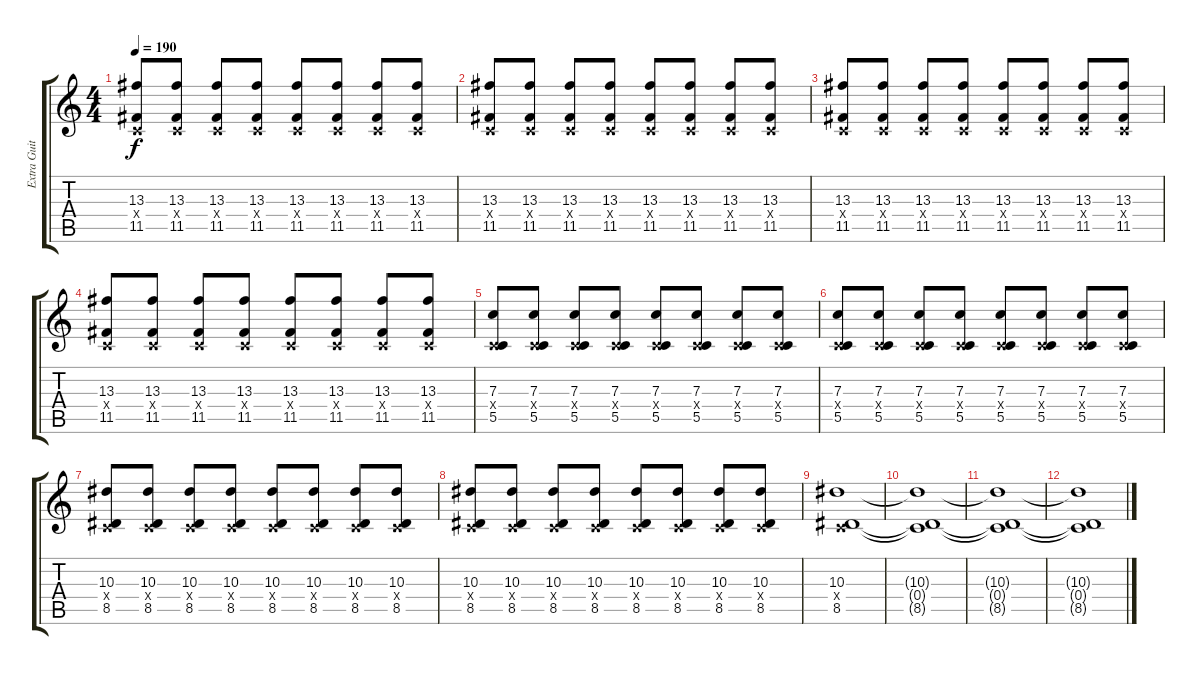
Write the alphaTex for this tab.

\track ("Extra Guitar" "Extra Guit") {instrument distortionguitar}
\staff {score tabs}
\tuning (D4 A3 F3 C3 G2 C2) {hide}
\ts (4 4)
\tempo 190
\clef g2
\ks c
(13.3 0.4{x} 11.5).8{dy f} (13.3 0.4{x} 11.5).8 (13.3 0.4{x} 11.5).8 (13.3 0.4{x} 11.5).8 (13.3 0.4{x} 11.5).8 (13.3 0.4{x} 11.5).8 (13.3 0.4{x} 11.5).8 (13.3 0.4{x} 11.5).8 |
(13.3 0.4{x} 11.5).8 (13.3 0.4{x} 11.5).8 (13.3 0.4{x} 11.5).8 (13.3 0.4{x} 11.5).8 (13.3 0.4{x} 11.5).8 (13.3 0.4{x} 11.5).8 (13.3 0.4{x} 11.5).8 (13.3 0.4{x} 11.5).8 |
(13.3 0.4{x} 11.5).8 (13.3 0.4{x} 11.5).8 (13.3 0.4{x} 11.5).8 (13.3 0.4{x} 11.5).8 (13.3 0.4{x} 11.5).8 (13.3 0.4{x} 11.5).8 (13.3 0.4{x} 11.5).8 (13.3 0.4{x} 11.5).8 |
(13.3 0.4{x} 11.5).8 (13.3 0.4{x} 11.5).8 (13.3 0.4{x} 11.5).8 (13.3 0.4{x} 11.5).8 (13.3 0.4{x} 11.5).8 (13.3 0.4{x} 11.5).8 (13.3 0.4{x} 11.5).8 (13.3 0.4{x} 11.5).8 |
(7.3 0.4{x} 5.5).8 (7.3 0.4{x} 5.5).8 (7.3 0.4{x} 5.5).8 (7.3 0.4{x} 5.5).8 (7.3 0.4{x} 5.5).8 (7.3 0.4{x} 5.5).8 (7.3 0.4{x} 5.5).8 (7.3 0.4{x} 5.5).8 |
(7.3 0.4{x} 5.5).8 (7.3 0.4{x} 5.5).8 (7.3 0.4{x} 5.5).8 (7.3 0.4{x} 5.5).8 (7.3 0.4{x} 5.5).8 (7.3 0.4{x} 5.5).8 (7.3 0.4{x} 5.5).8 (7.3 0.4{x} 5.5).8 |
(10.3 0.4{x} 8.5).8 (10.3 0.4{x} 8.5).8 (10.3 0.4{x} 8.5).8 (10.3 0.4{x} 8.5).8 (10.3 0.4{x} 8.5).8 (10.3 0.4{x} 8.5).8 (10.3 0.4{x} 8.5).8 (10.3 0.4{x} 8.5).8 |
(10.3 0.4{x} 8.5).8 (10.3 0.4{x} 8.5).8 (10.3 0.4{x} 8.5).8 (10.3 0.4{x} 8.5).8 (10.3 0.4{x} 8.5).8 (10.3 0.4{x} 8.5).8 (10.3 0.4{x} 8.5).8 (10.3 0.4{x} 8.5).8 |
(10.3 0.4{x} 8.5).1 |
(10.3{t} 0.4{t} 8.5{t}).1{volume 7} |
(10.3{t} 0.4{t} 8.5{t}).1 |
(10.3{t} 0.4{t} 8.5{t}).1
